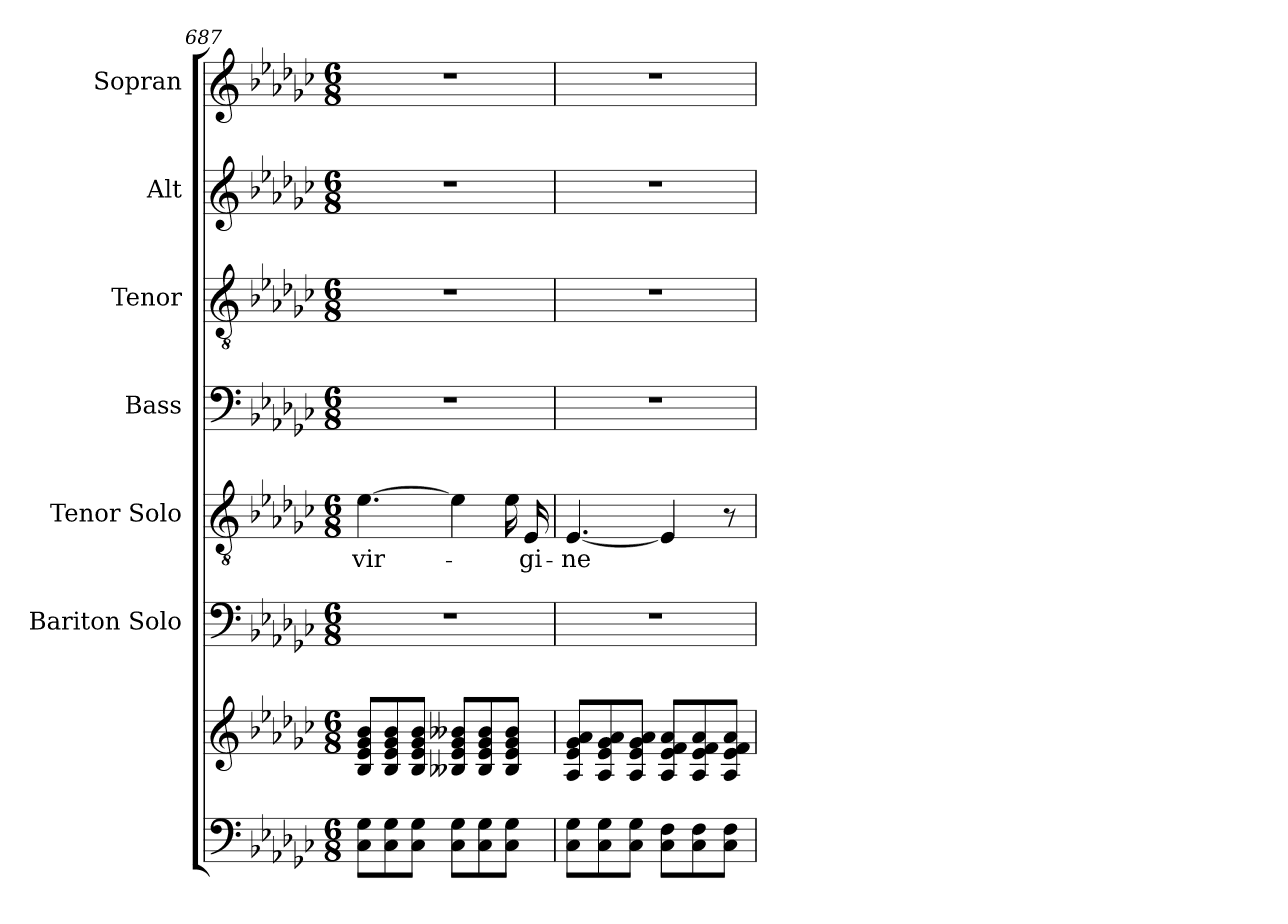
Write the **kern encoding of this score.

**kern	**kern	**kern	**kern	**text	**kern	**kern	**kern	**kern
*part7	*part7	*part6	*part5	*part5	*part4	*part3	*part2	*part1
*staff8	*staff7	*staff6	*staff5	*staff5	*staff4	*staff3	*staff2	*staff1
*	*	*I"Bariton Solo	*I"Tenor Solo	*	*I"Bass	*I"Tenor	*I"Alt	*I"Sopran
*	*	*	*	*	*I'B.	*I'T.	*I'A.	*I'S.
*clefF4	*clefG2	*clefF4	*clefGv2	*	*clefF4	*clefGv2	*clefG2	*clefG2
*k[b-e-a-d-g-c-]	*k[b-e-a-d-g-c-]	*k[b-e-a-d-g-c-]	*k[b-e-a-d-g-c-]	*	*k[b-e-a-d-g-c-]	*k[b-e-a-d-g-c-]	*k[b-e-a-d-g-c-]	*k[b-e-a-d-g-c-]
*G-:	*G-:	*G-:	*G-:	*	*G-:	*G-:	*G-:	*G-:
*M6/8	*M6/8	*M6/8	*M6/8	*	*M6/8	*M6/8	*M6/8	*M6/8
=687	=687	=687	=687	=687	=687	=687	=687	=687
!	!	!	!	!LO:LY:b	!	!	!	!
8C-\ 8G-\L	8B-/ 8e-/ 8g-/ 8b-/L	2.r	[4.e-\	vir-	2.r	2.r	2.r	2.r
8C-\ 8G-\	8B-/ 8e-/ 8g-/ 8b-/	.	.	.	.	.	.	.
8C-\ 8G-\J	8B-/ 8e-/ 8g-/ 8b-/J	.	.	.	.	.	.	.
8C-\ 8G-\L	8B--X/ 8e-/ 8g-/ 8b--X/L	.	4e-\]	.	.	.	.	.
8C-\ 8G-\	8B--/ 8e-/ 8g-/ 8b--/	.	.	.	.	.	.	.
8C-\ 8G-\J	8B--/ 8e-/ 8g-/ 8b--/J	.	16e-\	.	.	.	.	.
!	!	!	!	!LO:LY:b	!	!	!	!
.	.	.	16E-/	-gi-	.	.	.	.
=688	=688	=688	=688	=688	=688	=688	=688	=688
!	!	!	!	!LO:LY:b	!	!	!	!
8C-\ 8G-\L	8A-/ 8e-/ 8g-/ 8a-/L	2.r	[4.E-/	-ne	2.r	2.r	2.r	2.r
8C-\ 8G-\	8A-/ 8e-/ 8g-/ 8a-/	.	.	.	.	.	.	.
8C-\ 8G-\J	8A-/ 8e-/ 8g-/ 8a-/J	.	.	.	.	.	.	.
8C-\ 8F\L	8A-/ 8e-/ 8f/ 8a-/L	.	4E-/]	.	.	.	.	.
8C-\ 8F\	8A-/ 8e-/ 8f/ 8a-/	.	.	.	.	.	.	.
8C-\ 8F\J	8A-/ 8e-/ 8f/ 8a-/J	.	8r	.	.	.	.	.
=	=	=	=	=	=	=	=	=
*-	*-	*-	*-	*-	*-	*-	*-	*-
